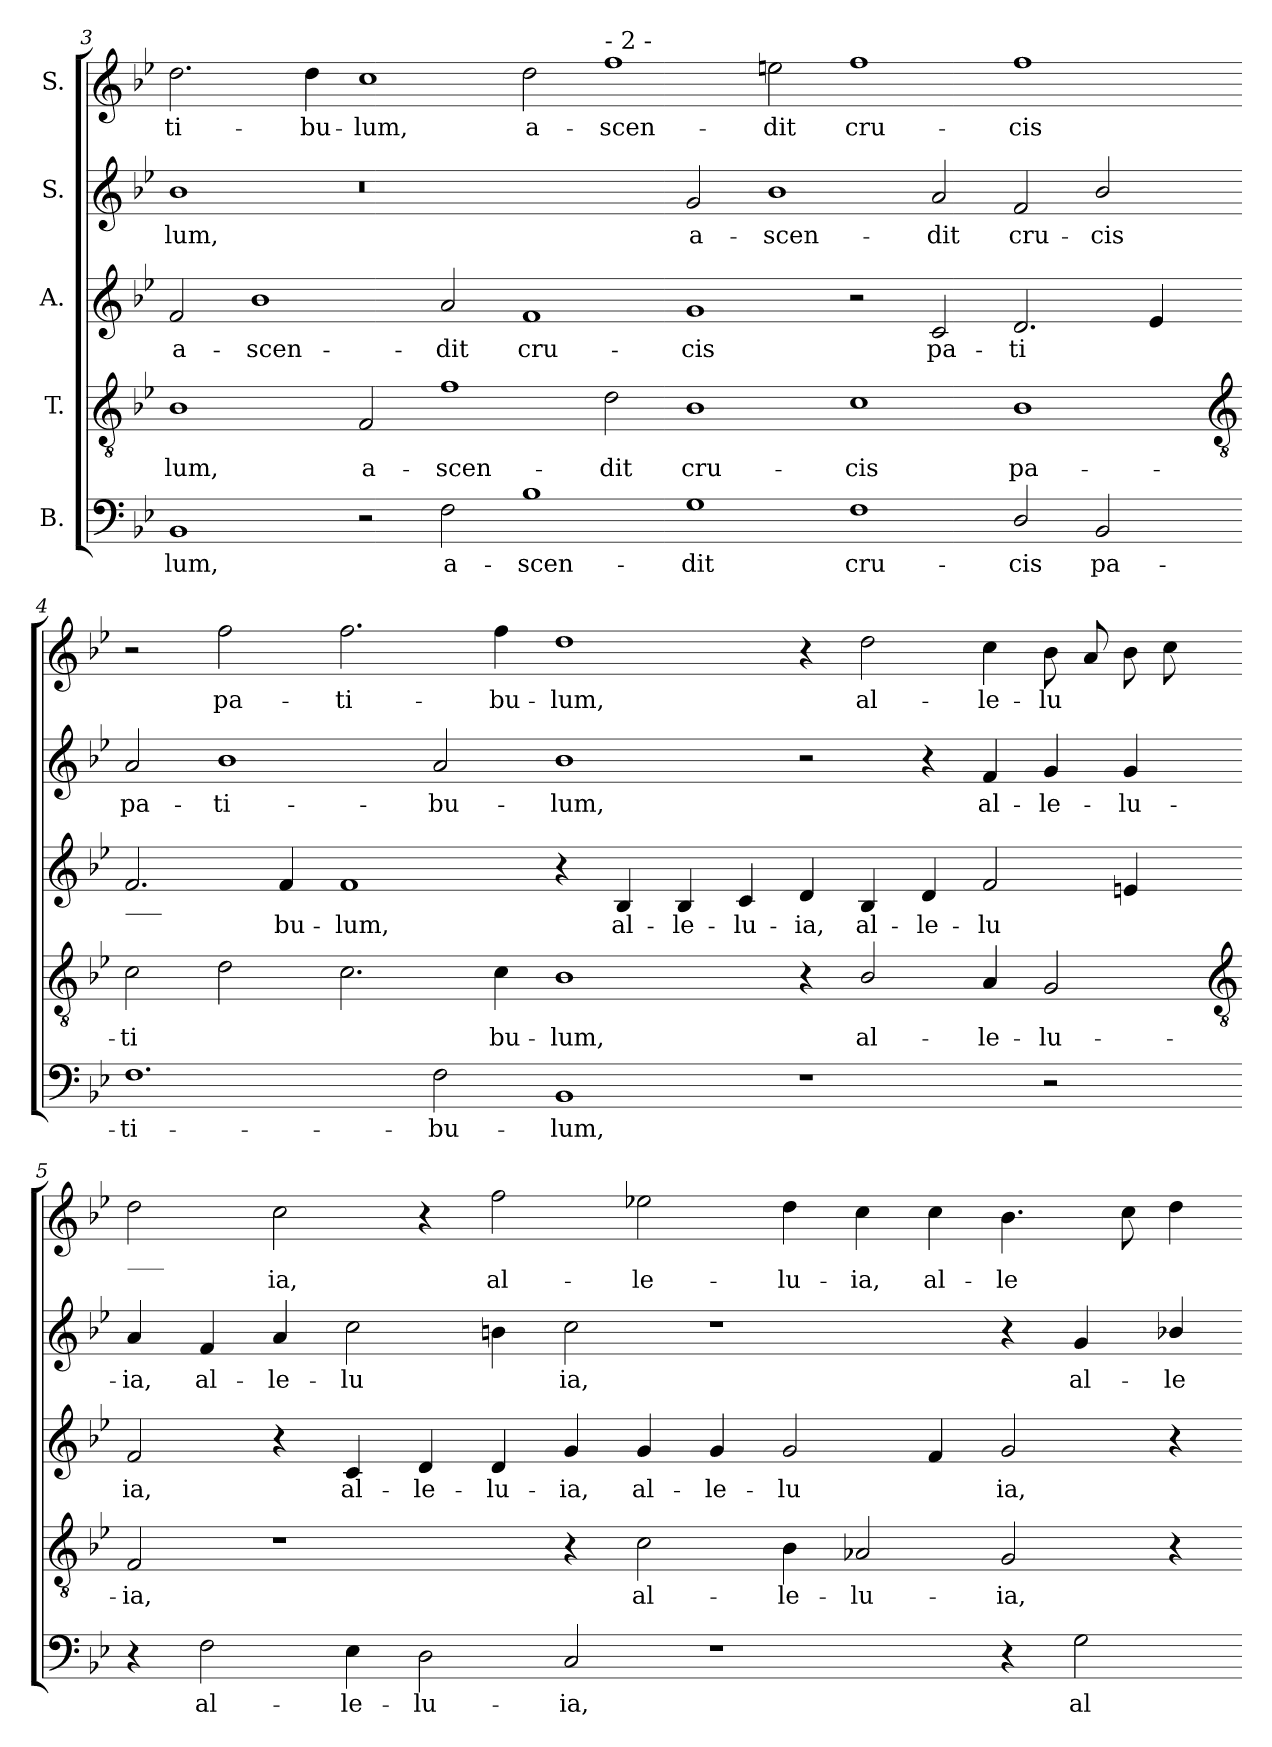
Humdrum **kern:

**kern	**text	**kern	**text	**kern	**text	**kern	**text	**kern	**text
*part5	*part5	*part4	*part4	*part3	*part3	*part2	*part2	*part1	*part1
*staff5	*staff5	*staff4	*staff4	*staff3	*staff3	*staff2	*staff2	*staff1	*staff1
*I"B.	*	*I"T.	*	*I"A.	*	*I"S.	*	*I"S.	*
!!LO:LB:g=z
*clefF4	*	*clefGv2	*	*clefG2	*	*clefG2	*	*clefG2	*
*k[b-e-]	*	*k[b-e-]	*	*k[b-e-]	*	*k[b-e-]	*	*k[b-e-]	*
*B-:	*	*B-:	*	*B-:	*	*B-:	*	*B-:	*
=3	=3	=3	=3	=3	=3	=3	=3	=3	=3
!	!LO:LY:b	!	!LO:LY:b	!	!LO:LY:b	!	!LO:LY:b	!	!LO:LY:b
1BB-	-lum,	1B-	-lum,	2f	a-	1b-	-lum,	2.dd	-ti-
!	!	!	!	!	!LO:LY:b	!	!	!	!
.	.	.	.	1b-	-scen-	.	.	.	.
!	!	!	!	!	!	!	!	!	!LO:LY:b
.	.	.	.	.	.	.	.	4dd	-bu-
!	!	!	!LO:LY:b	!	!	!	!	!	!LO:LY:b
2r	.	2F	a-	.	.	0r	.	1cc	-lum,
!	!LO:LY:b	!	!LO:LY:b	!	!LO:LY:b	!	!	!	!
2F	a-	1f	-scen-	2a	-dit	.	.	.	.
!	!LO:LY:b	!	!	!	!LO:LY:b	!	!	!	!LO:LY:b
1B-	-scen-	.	.	1f	cru-	.	.	2dd	a-
!	!	!	!	!	!	!	!	!LO:TX:a:t=- 2 -	!
!	!	!	!LO:LY:b	!	!	!	!	!	!LO:LY:b
.	.	2d	-dit	.	.	.	.	1ff	-scen-
!	!LO:LY:b	!	!LO:LY:b	!	!LO:LY:b	!	!LO:LY:b	!	!
1G	-dit	1B-	cru-	1g	-cis	2g	a-	.	.
!	!	!	!	!	!	!	!LO:LY:b	!	!LO:LY:b
.	.	.	.	.	.	1b-	-scen-	2een	-dit
!	!LO:LY:b	!	!LO:LY:b	!	!	!	!	!	!LO:LY:b
1F	cru-	1c	-cis	2r	.	.	.	1ff	cru-
!	!	!	!	!	!LO:LY:b	!	!LO:LY:b	!	!
.	.	.	.	2c	pa-	2a	-dit	.	.
!	!LO:LY:b	!	!LO:LY:b	!	!LO:LY:b	!	!LO:LY:b	!	!LO:LY:b
2D/	-cis	1B-	pa-	2.d	-ti	2f	cru-	1ff	-cis
!	!LO:LY:b	!	!	!	!	!	!LO:LY:b	!	!
2BB-	pa-	.	.	.	.	2b-/	-cis	.	.
.	.	.	.	4e-	.	.	.	.	.
!!LO:LB:g=z
=4-	=4-	=4-	=4-	=4-	=4-	=4-	=4-	=4-	=4-
*	*	*clefGv2	*	*	*	*	*	*	*
!	!	!	!	!LO:TX:b:t=___	!	!	!	!	!
!	!LO:LY:b	!	!LO:LY:b	!	!	!	!LO:LY:b	!	!
1.F	-ti-	2c	-ti	2.f	.	2a	pa-	2r	.
!	!	!	!	!	!	!	!LO:LY:b	!	!LO:LY:b
.	.	2d	.	.	.	1b-	-ti-	2ff	pa-
!	!	!	!	!	!LO:LY:b	!	!	!	!
.	.	.	.	4f	bu-	.	.	.	.
!	!	!	!	!	!LO:LY:b	!	!	!	!LO:LY:b
.	.	2.c	.	1f	-lum,	.	.	2.ff	-ti-
!	!LO:LY:b	!	!	!	!	!	!LO:LY:b	!	!
2F	-bu-	.	.	.	.	2a	-bu-	.	.
!	!	!	!LO:LY:b	!	!	!	!	!	!LO:LY:b
.	.	4c	bu-	.	.	.	.	4ff	-bu-
!	!LO:LY:b	!	!LO:LY:b	!	!	!	!LO:LY:b	!	!LO:LY:b
1BB-	-lum,	1B-	-lum,	4r	.	1b-	-lum,	1dd	-lum,
!	!	!	!	!	!LO:LY:b	!	!	!	!
.	.	.	.	4B-	al-	.	.	.	.
!	!	!	!	!	!LO:LY:b	!	!	!	!
.	.	.	.	4B-	-le-	.	.	.	.
!	!	!	!	!	!LO:LY:b	!	!	!	!
.	.	.	.	4c	-lu-	.	.	.	.
!	!	!	!	!	!LO:LY:b	!	!	!	!
1r	.	4r	.	4d	-ia,	2r	.	4r	.
!	!	!	!LO:LY:b	!	!LO:LY:b	!	!	!	!LO:LY:b
.	.	2B-/	al-	4B-	al-	.	.	2dd	al-
!	!	!	!	!	!LO:LY:b	!	!	!	!
.	.	.	.	4d	-le-	4r	.	.	.
!	!	!	!LO:LY:b	!	!LO:LY:b	!	!LO:LY:b	!	!LO:LY:b
.	.	4A	-le-	2f	-lu	4f	al-	4cc	-le-
!	!	!	!LO:LY:b	!	!	!	!LO:LY:b	!	!LO:LY:b
2r	.	2G	-lu-	.	.	4g	-le-	8b-	-lu
.	.	.	.	.	.	.	.	8a	.
!	!	!	!	!	!	!	!LO:LY:b	!	!
.	.	.	.	4en	.	4g	-lu-	8b-	.
.	.	.	.	.	.	.	.	8cc	.
!!LO:LB:g=z
=5-	=5-	=5-	=5-	=5-	=5-	=5-	=5-	=5-	=5-
*	*	*clefGv2	*	*	*	*	*	*	*
!	!	!	!	!	!	!	!	!LO:TX:b:t=___	!
!	!	!	!LO:LY:b	!	!LO:LY:b	!	!LO:LY:b	!	!
4r	.	2F	-ia,	2f	ia,	4a	-ia,	2dd	.
!	!LO:LY:b	!	!	!	!	!	!LO:LY:b	!	!
2F	al-	.	.	.	.	4f	al-	.	.
!	!	!	!	!	!	!	!LO:LY:b	!	!LO:LY:b
.	.	1r	.	4r	.	4a	-le-	2cc	ia,
!	!LO:LY:b	!	!	!	!LO:LY:b	!	!LO:LY:b	!	!
4E-	-le-	.	.	4c	al-	2cc	-lu	.	.
!	!LO:LY:b	!	!	!	!LO:LY:b	!	!	!	!
2D	-lu-	.	.	4d	-le-	.	.	4r	.
!	!	!	!	!	!LO:LY:b	!	!	!	!LO:LY:b
.	.	.	.	4d	-lu-	4bn	.	2ff	al-
!	!LO:LY:b	!	!	!	!LO:LY:b	!	!LO:LY:b	!	!
2C	-ia,	4r	.	4g	-ia,	2cc	ia,	.	.
!	!	!	!LO:LY:b	!	!LO:LY:b	!	!	!	!LO:LY:b
.	.	2c	al-	4g	al-	.	.	2ee-	-le-
!	!	!	!	!	!LO:LY:b	!	!	!	!
1r	.	.	.	4g	-le-	1r	.	.	.
!	!	!	!LO:LY:b	!	!LO:LY:b	!	!	!	!LO:LY:b
.	.	4B-	-le-	2g	-lu	.	.	4dd	-lu-
!	!	!	!LO:LY:b	!	!	!	!	!	!LO:LY:b
.	.	2A-X	-lu-	.	.	.	.	4cc	-ia,
!	!	!	!	!	!	!	!	!	!LO:LY:b
.	.	.	.	4f	.	.	.	4cc	al-
!	!	!	!LO:LY:b	!	!LO:LY:b	!	!	!	!LO:LY:b
4r	.	2G	-ia,	2g	ia,	4r	.	4.b-	-le
!	!LO:LY:b	!	!	!	!	!	!LO:LY:b	!	!
2G	al-	.	.	.	.	4g	al-	.	.
.	.	.	.	.	.	.	.	8cc	.
!	!	!	!	!	!	!	!LO:LY:b	!	!
.	.	4r	.	4r	.	4b-X/	-le-	4dd	.
=-	=-	=-	=-	=-	=-	=-	=-	=-	=-
*-	*-	*-	*-	*-	*-	*-	*-	*-	*-
